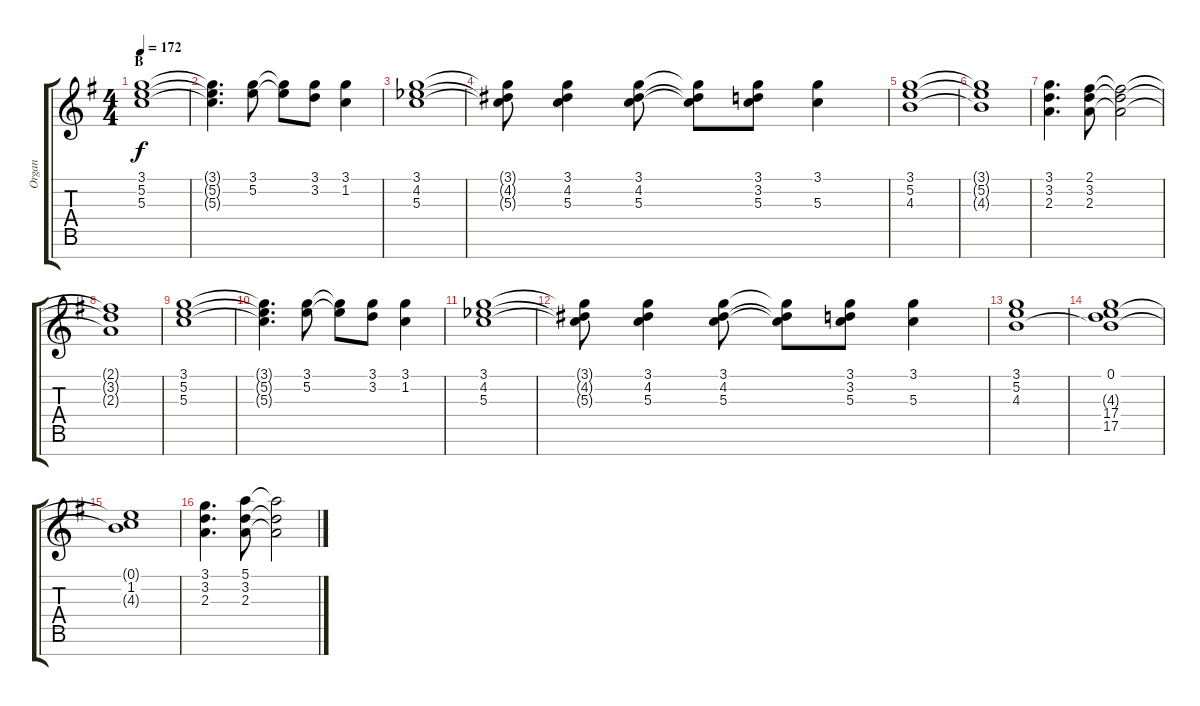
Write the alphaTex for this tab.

\track ("Organ" "Organ") {instrument rockorgan}
\staff {score tabs}
\tuning (E5 B4 G4 D4 A3 E3 B2) {hide}
\ts (4 4)
\section ("" "B")
\tempo 172
\clef g2
\ks g
(3.1 5.2 5.3).1{dy f} |
(3.1{t} 5.2{t} 5.3{t}).4{d} (3.1 5.2).8 (3.1{t} 5.2{t}).8 (3.1 3.2).8 (3.1 1.2).4 |
(3.1 4.2{acc b} 5.3).1 |
(3.1{t} 4.2{t} 5.3{t}).8 (3.1 4.2 5.3).4 (3.1 4.2 5.3).8 (3.1{t} 4.2{t} 5.3{t}).8 (3.1 3.2 5.3).8 (3.1 5.3).4 |
(3.1 5.2 4.3).1 |
(3.1{t} 5.2{t} 4.3{t}).1 |
(3.1 3.2 2.3).4{d} (2.1 3.2 2.3).8 (2.1{t} 3.2{t} 2.3{t}).2 |
(2.1{t} 3.2{t} 2.3{t}).1 |
(3.1 5.2 5.3).1 |
(3.1{t} 5.2{t} 5.3{t}).4{d} (3.1 5.2).8 (3.1{t} 5.2{t}).8 (3.1 3.2).8 (3.1 1.2).4 |
(3.1 4.2{acc b} 5.3).1 |
(3.1{t} 4.2{t} 5.3{t}).8 (3.1 4.2 5.3).4 (3.1 4.2 5.3).8 (3.1{t} 4.2{t} 5.3{t}).8 (3.1 3.2 5.3).8 (3.1 5.3).4 |
(3.1 5.2 4.3).1 |
(0.1 4.3{t} 17.4 17.5).1 |
(0.1{t} 1.2 4.3{t}).1 |
(3.1 3.2 2.3).4{d} (5.1 3.2 2.3).8 (5.1{t} 3.2{t} 2.3{t}).2
